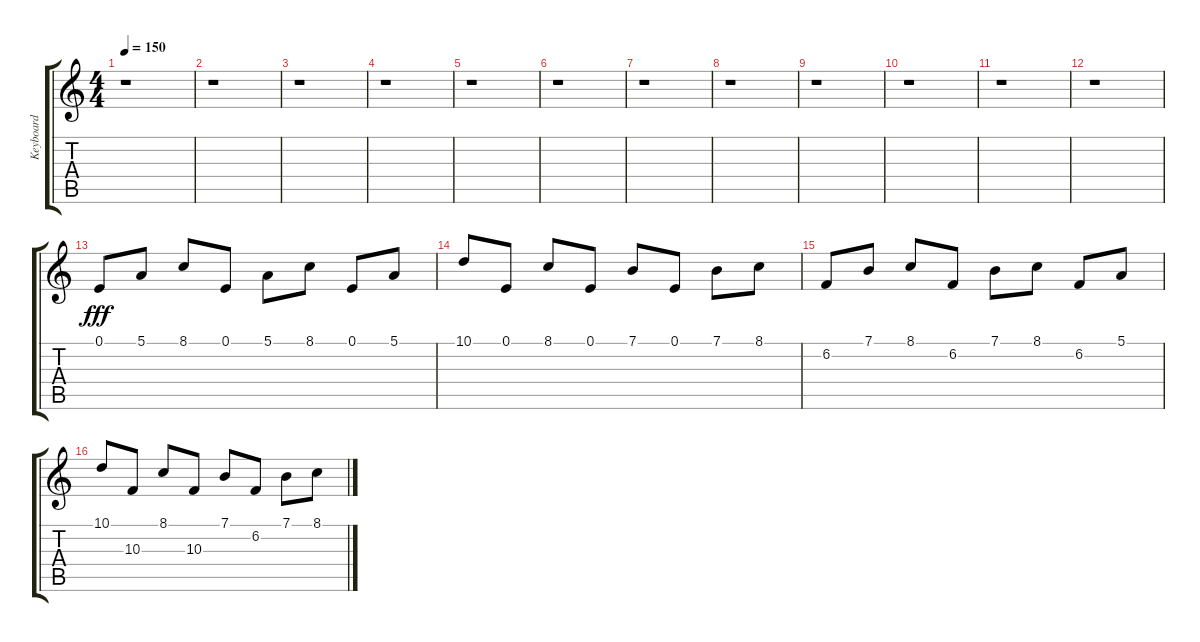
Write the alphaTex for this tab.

\track ("Keyboard" "Keyboard") {instrument fx5brightness}
\staff {score tabs}
\tuning (E4 B3 G3 D3 A2 E2) {hide}
\ts (4 4)
\tempo 150
\clef g2
\ks c
r.1{dy f} |
r.1 |
r.1 |
r.1 |
r.1 |
r.1 |
r.1 |
r.1 |
r.1 |
r.1 |
r.1 |
r.1 |
0.1.8{dy fff} 5.1.8 8.1.8 0.1.8 5.1.8 8.1.8 0.1.8 5.1.8 |
10.1.8 0.1.8 8.1.8 0.1.8 7.1.8 0.1.8 7.1.8 8.1.8 |
6.2.8 7.1.8 8.1.8 6.2.8 7.1.8 8.1.8 6.2.8 5.1.8 |
10.1.8 10.3.8 8.1.8 10.3.8 7.1.8 6.2.8 7.1.8 8.1.8
